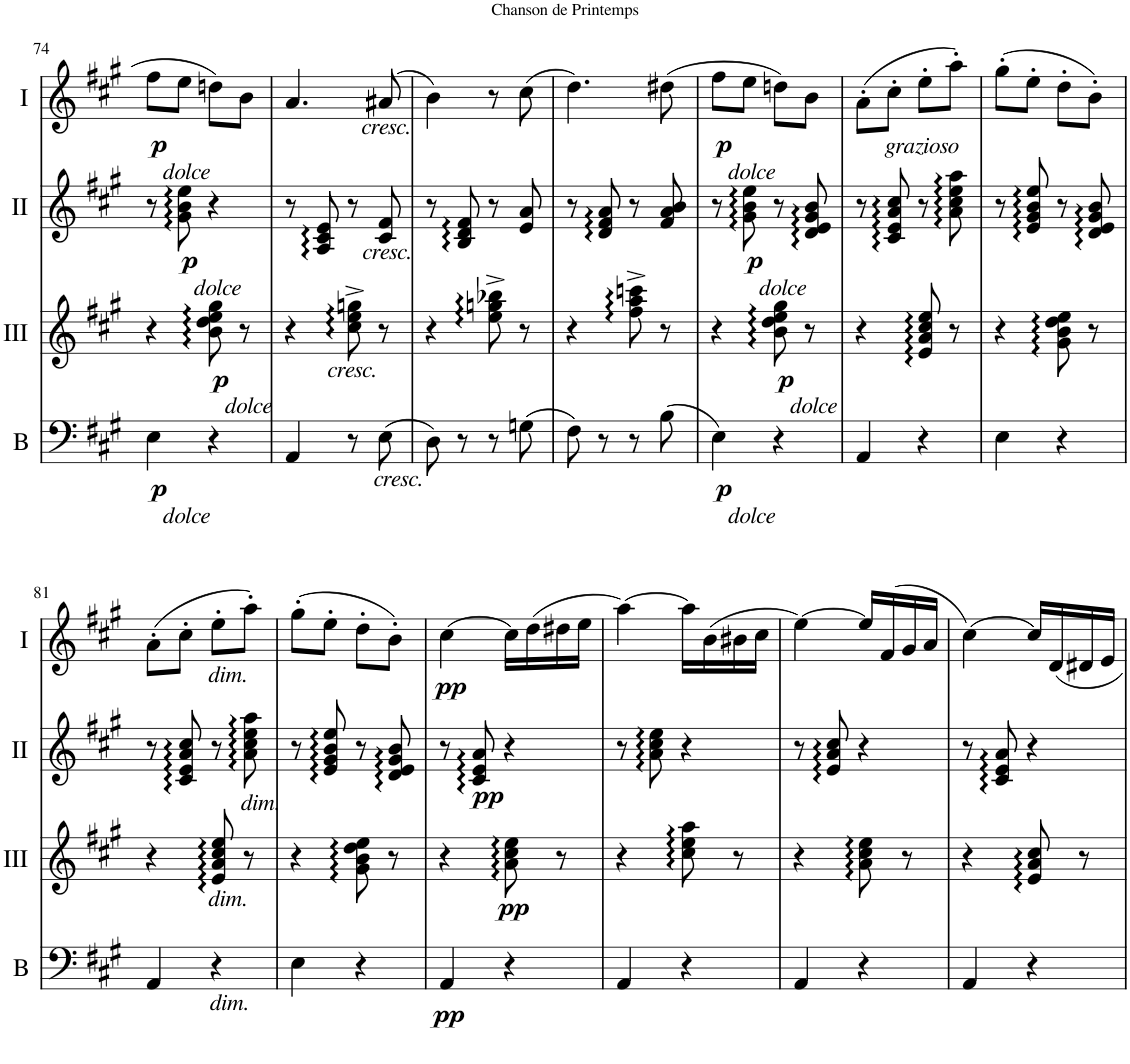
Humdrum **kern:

**kern	**dynam	**kern	**dynam	**kern	**dynam	**kern	**dynam
*part4	*part4	*part3	*part3	*part2	*part2	*part1	*part1
*staff4	*staff4	*staff3	*staff3	*staff2	*staff2	*staff1	*staff1
*I"Bass	*	*I"Acc. 3	*	*I"Acc. 2	*	*I"Acc. 1	*
*I'B	*	*	*	*	*	*	*
!!LO:PB:g=z
*clefF4	*	*clefG2	*	*clefG2	*	*clefG2	*
*Trd7c12	*	*Trd7c12	*	*	*	*	*
*k[f#c#g#]	*	*k[f#c#g#]	*	*k[f#c#g#]	*	*k[f#c#g#]	*
*M2/4	*	*M2/4	*	*M2/4	*	*M2/4	*
=74	=74	=74	=74	=74	=74	=74	=74
!	!	!	!	!	!	!LO:TX:b:i:t=dolce	!
!LO:TX:b:i:t=dolce	!	!	!	!	!	!	!
!	!LO:DY:b	!	!	!	!	!	!LO:DY:b
4E\	p	4r	.	8r	.	8ff#\L	p
!	!	!	!	!LO:TX:b:i:t=dolce	!	!	!
!	!	!	!	!	!LO:DY:b	!	!
.	.	.	.	8g#\ 8b\ 8ee\	p	8ee\J	.
!	!	!LO:TX:b:i:t=dolce	!	!	!	!	!
!	!	!	!LO:DY:b	!	!	!	!
4r	.	8b\ 8dd\ 8ee\ 8gg#\	p	4r	.	8ddn\L	.
.	.	8r	.	.	.	8b\J	.
=75	=75	=75	=75	=75	=75	=75	=75
4AA/	.	4r	.	8r	.	4.a/	.
.	.	.	.	8A/ 8c#/ 8e/	.	.	.
!	!	!LO:TX:b:i:t=cresc.	!	!	!	!	!
8r	.	8cc#\^ 8ee\^ 8ggn\^	.	8r	.	.	.
!	!	!	!	!	!	!LO:TX:b:i:t=cresc.	!
!	!	!	!	!LO:TX:b:i:t=cresc.	!	!	!
!LO:TX:b:i:t=cresc.	!	!	!	!	!	!	!
(8E\	.	8r	.	8c#/ 8f#/	.	(8a#X/	.
=76	=76	=76	=76	=76	=76	=76	=76
8D\)	.	4r	.	8r	.	4b\)	.
8r	.	.	.	8B/ 8d/ 8f#/	.	.	.
8r	.	8ee\^ 8ggn\^ 8bb-X\^	.	8r	.	8r	.
(8Gn\	.	8r	.	8e/ 8a/	.	(8cc#\	.
=77	=77	=77	=77	=77	=77	=77	=77
8F#\)	.	4r	.	8r	.	4.dd\)	.
8r	.	.	.	8d/ 8f#/ 8a/	.	.	.
8r	.	8ff#\^ 8aa\^ 8cccn\^	.	8r	.	.	.
(8B\	.	8r	.	8f#/ 8a/ 8b/	.	(8dd#X\	.
=78	=78	=78	=78	=78	=78	=78	=78
!	!	!	!	!	!	!LO:TX:b:i:t=dolce	!
!LO:TX:b:i:t=dolce	!	!	!	!	!	!	!
!	!LO:DY:b	!	!	!	!	!	!LO:DY:b
4E\)	p	4r	.	8r	.	8ff#\L	p
!	!	!	!	!LO:TX:b:i:t=dolce	!	!	!
!	!	!	!	!	!LO:DY:b	!	!
.	.	.	.	8g#\ 8b\ 8ee\	p	8ee\J	.
!	!	!LO:TX:b:i:t=dolce	!	!	!	!	!
!	!	!	!LO:DY:b	!	!	!	!
4r	.	8b\ 8dd\ 8ee\ 8gg#\	p	8r	.	8ddn\L)	.
.	.	8r	.	8d/ 8e/ 8g#/ 8b/	.	8b\J	.
=79	=79	=79	=79	=79	=79	=79	=79
4AA/	.	4r	.	8r	.	(8a'\L	.
!	!	!	!	!	!	!LO:TX:b:i:t=grazioso	!
.	.	.	.	8c#/ 8e/ 8a/ 8cc#/	.	8cc#'\J	.
4r	.	8e/ 8a/ 8cc#/ 8ee/	.	8r	.	8ee'\L	.
.	.	8r	.	8a\ 8cc#\ 8ee\ 8aa\	.	8aa'\J)	.
=80	=80	=80	=80	=80	=80	=80	=80
4E\	.	4r	.	8r	.	(8gg#'\L	.
.	.	.	.	8e/ 8g#/ 8b/ 8ee/	.	8ee'\J	.
4r	.	8g#\ 8b\ 8dd\ 8ee\	.	8r	.	8dd'\L	.
.	.	8r	.	8d/ 8e/ 8g#/ 8b/	.	8b'\J)	.
!!LO:LB:g=z
=81	=81	=81	=81	=81	=81	=81	=81
!LO:TX:b:i:t=dim.	!	!	!	!	!	!	!
4AA/	.	4r	.	8r	.	(8a'\L	.
.	.	.	.	8c#/ 8e/ 8a/ 8cc#/	.	8cc#'\J	.
!	!	!	!	!	!	!LO:TX:b:i:t=dim.	!
!	!	!LO:TX:b:i:t=dim.	!	!	!	!	!
4r	.	8e/ 8a/ 8cc#/ 8ee/	.	8r	.	8ee'\L	.
!	!	!	!	!LO:TX:b:i:t=dim.	!	!	!
.	.	8r	.	8a\ 8cc#\ 8ee\ 8aa\	.	8aa'\J)	.
=82	=82	=82	=82	=82	=82	=82	=82
4E\	.	4r	.	8r	.	(8gg#'\L	.
.	.	.	.	8e/ 8g#/ 8b/ 8ee/	.	8ee'\J	.
4r	.	8g#\ 8b\ 8dd\ 8ee\	.	8r	.	8dd'\L	.
.	.	8r	.	8d/ 8e/ 8g#/ 8b/	.	8b'\J)	.
=83	=83	=83	=83	=83	=83	=83	=83
!	!LO:DY:b	!	!	!	!	!	!LO:DY:b
4AA/	pp	4r	.	8r	.	[4cc#\	pp
!	!	!	!	!	!LO:DY:b	!	!
.	.	.	.	8c#/ 8e/ 8a/	pp	.	.
!	!	!	!LO:DY:b	!	!	!	!
4r	.	8a\ 8cc#\ 8ee\	pp	4r	.	16cc#\LL]	.
.	.	.	.	.	.	(16dd\	.
.	.	8r	.	.	.	16dd#X\	.
.	.	.	.	.	.	16ee\JJ	.
=84	=84	=84	=84	=84	=84	=84	=84
4AA/	.	4r	.	8r	.	[4aa\)	.
.	.	.	.	8a\ 8cc#\ 8ee\	.	.	.
4r	.	8cc#\ 8ee\ 8aa\	.	4r	.	16aa\LL]	.
.	.	.	.	.	.	(16b\	.
.	.	8r	.	.	.	16b#X\	.
.	.	.	.	.	.	16cc#\JJ	.
=85	=85	=85	=85	=85	=85	=85	=85
4AA/	.	4r	.	8r	.	[4ee\)	.
.	.	.	.	8e/ 8a/ 8cc#/	.	.	.
4r	.	8a\ 8cc#\ 8ee\	.	4r	.	16ee/LL]	.
.	.	.	.	.	.	(16f#/	.
.	.	8r	.	.	.	16g#/	.
.	.	.	.	.	.	16a/JJ	.
=86	=86	=86	=86	=86	=86	=86	=86
4AA/	.	4r	.	8r	.	[4cc#\)	.
.	.	.	.	8c#/ 8e/ 8a/	.	.	.
4r	.	8e/ 8a/ 8cc#/	.	4r	.	16cc#/LL]	.
.	.	.	.	.	.	16d/	.
.	.	8r	.	.	.	16d#X/	.
.	.	.	.	.	.	16e/JJ	.
=	=	=	=	=	=	=	=
*-	*-	*-	*-	*-	*-	*-	*-
